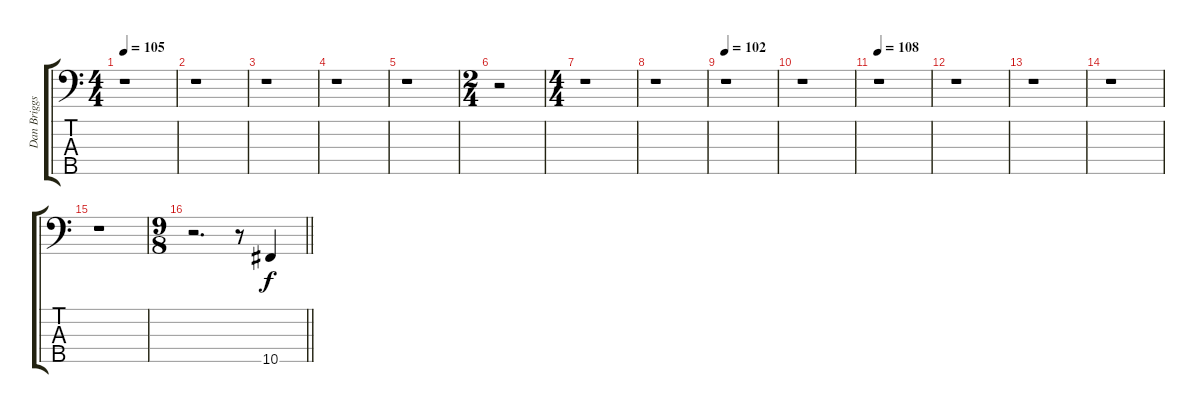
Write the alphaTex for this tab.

\track ("Dan Briggs" "Dan Briggs") {instrument electricbassfinger}
\staff {score tabs}
\tuning (E2 B1 Gb1 Db1 Ab0) {hide}
\ts (4 4)
\tempo 105
\clef f4
\ks c
r.1{dy f} |
r.1 |
r.1 |
r.1 |
r.1 |
\ts (2 4)
r.2 |
\ts (4 4)
r.1 |
r.1 |
\tempo 102
r.1 |
r.1 |
\tempo 108
r.1 |
r.1 |
r.1 |
r.1 |
r.1 |
\ts (9 8)
\barLineRight lightlight
r.2{d} r.8 10.5{ss}.4{volume 13}
